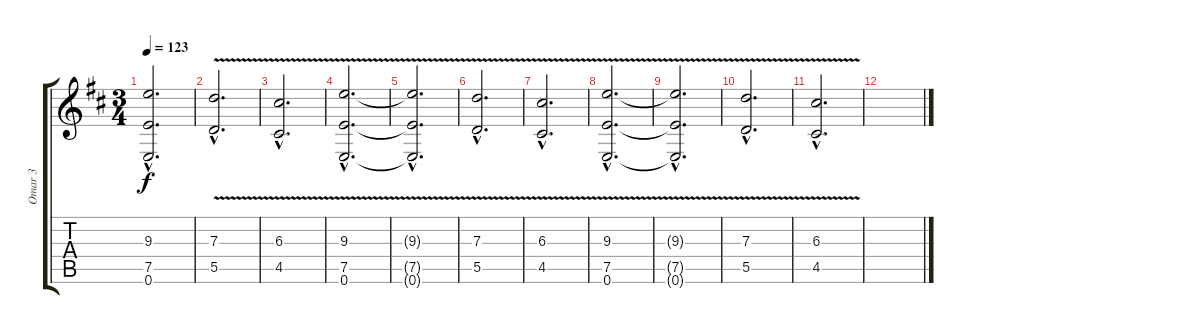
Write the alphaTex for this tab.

\track ("Omar 3" "Omar 3") {instrument distortionguitar}
\staff {score tabs}
\tuning (E4 B3 G3 D3 A2 E2) {hide}
\ts (3 4)
\tempo 123
\clef g2
\ks d
(9.3{hac t} 7.5{hac t} 0.6{hac t}).2{d dy f} |
(7.3{hac} 5.5{v hac}).2{d} |
(6.3{hac} 4.5{v hac}).2{d} |
\section ("" "")
(9.3{hac} 7.5{v hac} 0.6{hac}).2{d} |
(9.3{hac t} 7.5{hac t} 0.6{hac t}).2{d} |
(7.3{hac} 5.5{v hac}).2{d} |
(6.3{hac} 4.5{v hac}).2{d} |
\section ("" "")
(9.3{hac} 7.5{v hac} 0.6{hac}).2{d volume 11 instrument distortionguitar} |
(9.3{hac t} 7.5{hac t} 0.6{hac t}).2{d} |
(7.3{hac} 5.5{v hac}).2{d} |
(6.3{hac} 4.5{v hac}).2{d} |
\section ("" "")
